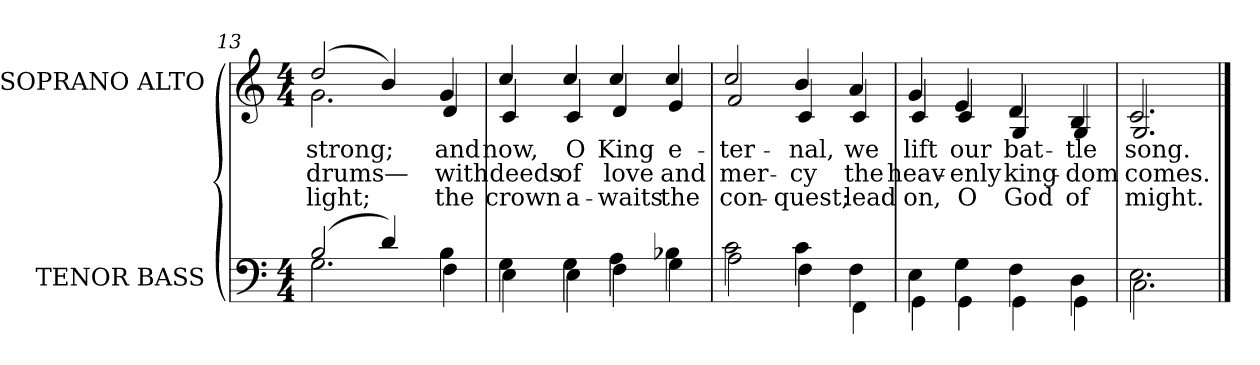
**kern	**kern	**text	**text	**text
*part2	*part1	*part1	*part1	*part1
*staff2	*staff1	*staff1	*staff1	*staff1
*I"TENOR BASS	*I"SOPRANO ALTO	*	*	*
*I'T. B.	*I'S. A.	*	*	*
!!LO:LB:g=z
*clefF4	*clefG2	*	*	*
*k[]	*k[]	*	*	*
*C:	*C:	*	*	*
*M4/4	*M4/4	*	*	*
=13	=13	=13	=13	=13
*^	*	*	*	*
!	!	!	!LO:LY:b:color=#000000	!LO:LY:b:color=#000000	!LO:LY:b:color=#000000
*	*	*^	*	*	*
(2Bi/	2.Gi\	(2ddi/	2.gi\	strong;	drums—	light;
4di/)	.	4bi/)	.	.	.	.
=14-	=14-	=14-	=14-	=14-	=14-	=14-
!	!	!	!	!LO:LY:b:color=#000000	!LO:LY:b:color=#000000	!LO:LY:b:color=#000000
4Bi\	4Fi\	4gi/	4di/	and	with	the
=15	=15	=15	=15	=15	=15	=15
!	!	!	!	!LO:LY:b:color=#000000	!LO:LY:b:color=#000000	!LO:LY:b:color=#000000
4Gi\	4Ei\	4cci/	4ci/	now,	deeds	crown
!	!	!	!	!LO:LY:b:color=#000000	!LO:LY:b:color=#000000	!LO:LY:b:color=#000000
4Gi\	4Ei\	4cci/	4ci/	O	of	a-
!	!	!	!	!LO:LY:b:color=#000000	!LO:LY:b:color=#000000	!LO:LY:b:color=#000000
4Ai\	4Fi\	4cci/	4di/	King	love	-waits
!	!	!	!	!LO:LY:b:color=#000000	!LO:LY:b:color=#000000	!LO:LY:b:color=#000000
4B-Xi\	4Gi\	4cci/	4ei/	e-	and	the
!!LO:LB:g=z	!!
=16	=16	=16	=16	=16	=16	=16
!	!	!	!	!LO:LY:b:color=#000000	!LO:LY:b:color=#000000	!LO:LY:b:color=#000000
2ci\	2Ai\	2cci/	2fi/	-ter-	mer-	con-
!	!	!	!	!LO:LY:b:color=#000000	!LO:LY:b:color=#000000	!LO:LY:b:color=#000000
4ci\	4Fi\	4bi/	4ci/	-nal,	-cy	-quest;
!	!	!	!	!LO:LY:b:color=#000000	!LO:LY:b:color=#000000	!LO:LY:b:color=#000000
4Fi\	4FFi\	4ai/	4ci/	we	the	lead
=17	=17	=17	=17	=17	=17	=17
!	!	!	!	!LO:LY:b:color=#000000	!LO:LY:b:color=#000000	!LO:LY:b:color=#000000
4Ei\	4GGi\	4gi/	4ci/	lift	heav-	on,
!	!	!	!	!LO:LY:b:color=#000000	!LO:LY:b:color=#000000	!LO:LY:b:color=#000000
4Gi\	4GGi\	4ei/	4ci/	our	-enly	O
!	!	!	!	!LO:LY:b:color=#000000	!LO:LY:b:color=#000000	!LO:LY:b:color=#000000
4Fi\	4GGi\	4di/	4Gi/	bat-	king-	God
!	!	!	!	!LO:LY:b:color=#000000	!LO:LY:b:color=#000000	!LO:LY:b:color=#000000
4Di\	4GGi\	4Bi/	4Gi/	-tle	-dom	of
=18	=18	=18	=18	=18	=18	=18
!	!	!	!	!LO:LY:b:color=#000000	!LO:LY:b:color=#000000	!LO:LY:b:color=#000000
2.Ei\	2.Ci\	2.ci/	2.Gi/	song.	comes.	might.
*v	*v	*	*	*	*	*
*	*v	*v	*	*	*
==	==	==	==	==
*-	*-	*-	*-	*-
